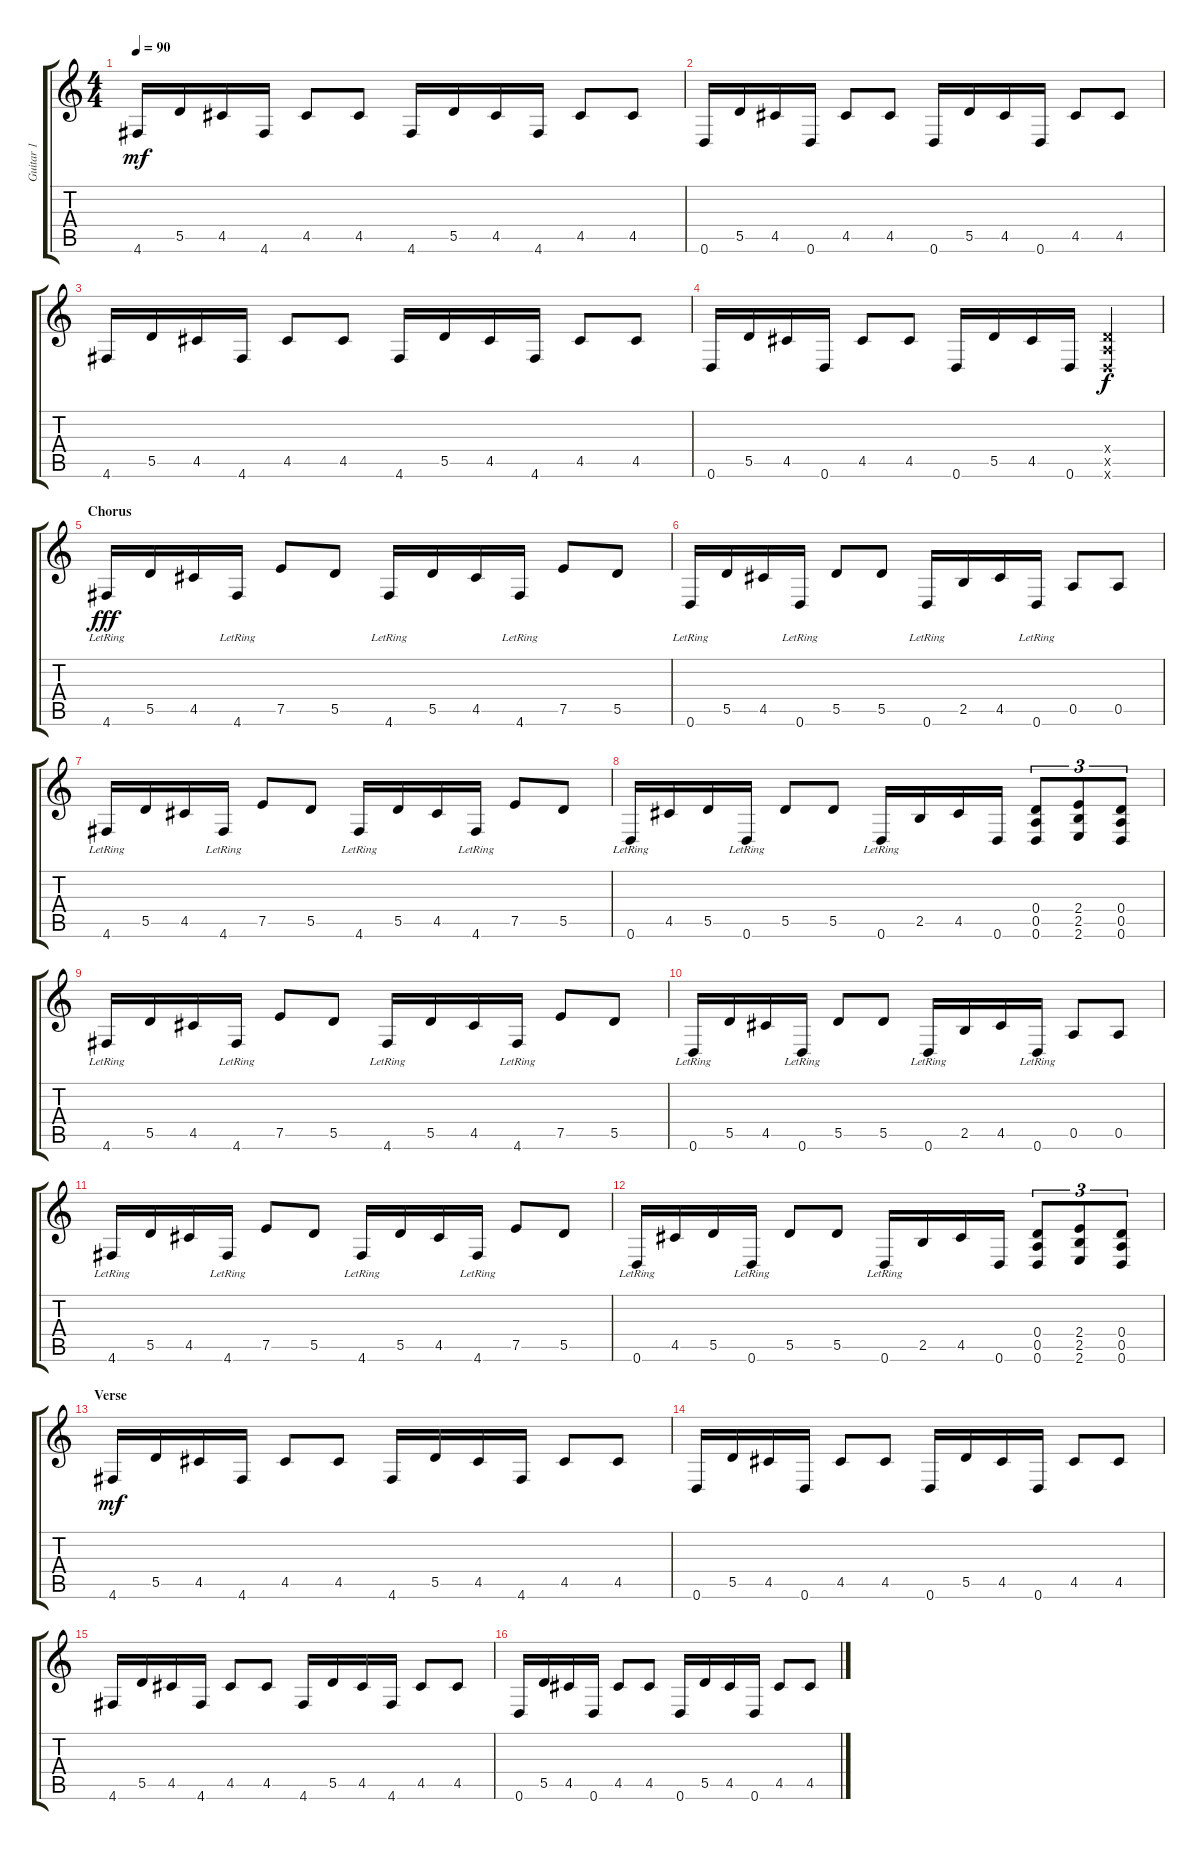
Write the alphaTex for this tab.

\track ("Guitar 1" "Guitar 1") {instrument distortionguitar}
\staff {score tabs}
\tuning (E4 B3 G3 D3 A2 D2) {hide}
\ts (4 4)
\tempo 90
\clef g2
\ks c
4.6.16{dy mf instrument electricguitarclean} 5.5.16 4.5.16 4.6.16 4.5.8 4.5.8 4.6.16 5.5.16 4.5.16 4.6.16 4.5.8 4.5.8 |
0.6.16{instrument electricguitarclean} 5.5.16 4.5.16 0.6.16 4.5.8 4.5.8 0.6.16 5.5.16 4.5.16 0.6.16 4.5.8 4.5.8 |
4.6.16{instrument electricguitarclean} 5.5.16 4.5.16 4.6.16 4.5.8 4.5.8 4.6.16 5.5.16 4.5.16 4.6.16 4.5.8 4.5.8 |
0.6.16{instrument electricguitarclean} 5.5.16 4.5.16 0.6.16 4.5.8 4.5.8 0.6.16 5.5.16 4.5.16 0.6.16 (0.4{x} 0.5{x} 0.6{x}).4{dy f instrument distortionguitar} |
\section ("" "Chorus")
4.6{lr}.16{dy fff instrument distortionguitar} 5.5.16 4.5.16 4.6{lr}.16 7.5.8 5.5.8 4.6{lr}.16 5.5.16 4.5.16 4.6{lr}.16 7.5.8 5.5.8 |
0.6{lr}.16 5.5.16 4.5.16 0.6{lr}.16 5.5.8 5.5.8 0.6{lr}.16 2.5.16 4.5.16 0.6{lr}.16 0.5.8 0.5.8 |
4.6{lr}.16 5.5.16 4.5.16 4.6{lr}.16 7.5.8 5.5.8 4.6{lr}.16 5.5.16 4.5.16 4.6{lr}.16 7.5.8 5.5.8 |
0.6{lr}.16 4.5.16 5.5.16 0.6{lr}.16 5.5.8 5.5.8 0.6{lr}.16 2.5.16 4.5.16 0.6.16 (0.4 0.5 0.6).8{tu (3 2)} (2.4 2.5 2.6).8{tu (3 2)} (0.4 0.5 0.6).8{tu (3 2)} |
4.6{lr}.16 5.5.16 4.5.16 4.6{lr}.16 7.5.8 5.5.8 4.6{lr}.16 5.5.16 4.5.16 4.6{lr}.16 7.5.8 5.5.8 |
0.6{lr}.16 5.5.16 4.5.16 0.6{lr}.16 5.5.8 5.5.8 0.6{lr}.16 2.5.16 4.5.16 0.6{lr}.16 0.5.8 0.5.8 |
4.6{lr}.16 5.5.16 4.5.16 4.6{lr}.16 7.5.8 5.5.8 4.6{lr}.16 5.5.16 4.5.16 4.6{lr}.16 7.5.8 5.5.8 |
0.6{lr}.16 4.5.16 5.5.16 0.6{lr}.16 5.5.8 5.5.8 0.6{lr}.16 2.5.16 4.5.16 0.6.16 (0.4 0.5 0.6).8{tu (3 2)} (2.4 2.5 2.6).8{tu (3 2)} (0.4 0.5 0.6).8{tu (3 2)} |
\section ("" "Verse")
4.6.16{dy mf instrument electricguitarclean} 5.5.16 4.5.16 4.6.16 4.5.8 4.5.8 4.6.16 5.5.16 4.5.16 4.6.16 4.5.8 4.5.8 |
0.6.16{instrument electricguitarclean} 5.5.16 4.5.16 0.6.16 4.5.8 4.5.8 0.6.16 5.5.16 4.5.16 0.6.16 4.5.8 4.5.8 |
4.6.16{instrument electricguitarclean} 5.5.16 4.5.16 4.6.16 4.5.8 4.5.8 4.6.16 5.5.16 4.5.16 4.6.16 4.5.8 4.5.8 |
0.6.16{instrument electricguitarclean} 5.5.16 4.5.16 0.6.16 4.5.8 4.5.8 0.6.16 5.5.16 4.5.16 0.6.16 4.5.8 4.5.8
